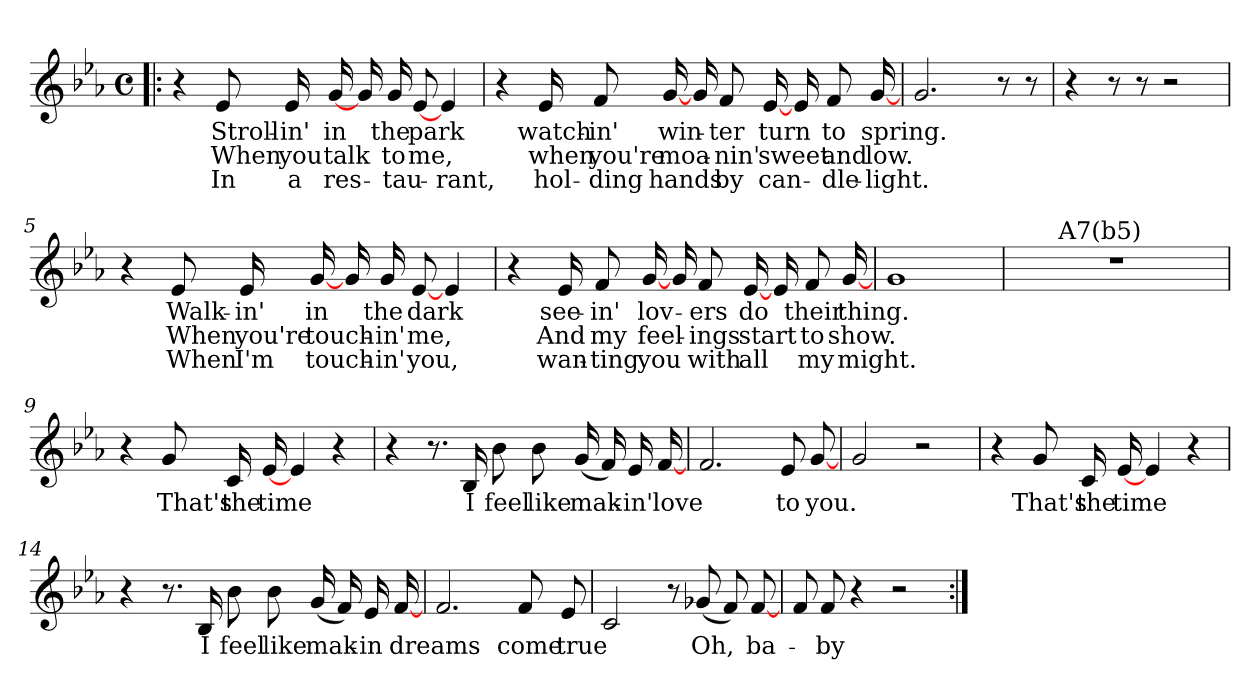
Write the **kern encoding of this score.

**kern	**text	**text	**text
*part1	*part1	*part1	*part1
*staff1	*staff1	*staff1	*staff1
*clefG2	*	*	*
*k[b-e-a-]	*	*	*
*E-:	*	*	*
*M4/4	*	*	*
*met(c)	*	*	*
=1!|:	=1!|:	=1!|:	=1!|:
4r	.	.	.
8e-L	-Stroll-	-When	-In
16e-	-in'	-you	-a
[16g	-in	-talk	-res-
16gLL	.	.	.
16g	-the	-to	-tau-
[8e-	-park	-me,	.
4e-	.	.	-rant,
=2	=2	=2	=2
4r	.	.	.
16e-LL	-watch-	-when	-hol-
8f	-in'	-you're	-ding
[16g	-win-	-moa-	-hands
16gLL	.	.	.
8f	-ter	-nin'	-by
[16e-	-turn	-sweet	-can-
16e-LL	.	.	.
8f	-to	-and	-dle-
[16g	-spring.	-low.	-light.
=3	=3	=3	=3
2.g	.	.	.
8r	.	.	.
8r	.	.	.
=4	=4	=4	=4
4r	.	.	.
8r	.	.	.
8r	.	.	.
2r	.	.	.
!!LO:LB:g=z
=5	=5	=5	=5
4r	.	.	.
8e-L	-Walk-	-When	-When
16e-	-in'	-you're	-I'm
[16g	-in	-touch-	-touch-
16gLL	.	.	.
16g	-the	-in'	-in'
[8e-	-dark	-me,	-you,
4e-	.	.	.
=6	=6	=6	=6
4r	.	.	.
16e-LL	-see-	-And	-wan-
8f	-in'	-my	-ting
[16g	-lov-	-feel-	-you
16gLL	.	.	.
8f	-ers	-ings	-with
[16e-	-do	-start	-all
16e-LL	.	.	.
8f	-their	-to	-my
[16g	-thing.	-show.	-might.
=7	=7	=7	=7
1g	.	.	.
=8	=8	=8	=8
*^	*	*	*
1r	16ryy	.	.	.
.	32ryy	.	.	.
.	64ryy	.	.	.
.	512.ryy	.	.	.
!	!LO:TX:a:t=A7(b5)	!	!	!
.	2ryy	.	.	.
.	4ryy	.	.	.
.	8ryy	.	.	.
.	128ryy	.	.	.
.	256ryy	.	.	.
.	1024ryy	.	.	.
*v	*v	*	*	*
!!LO:LB:g=z
=9	=9	=9	=9
4r	.	.	.
8gL	-That's	.	.
16c	-the	.	.
[16e-	-time	.	.
4e-	.	.	.
4r	.	.	.
=10	=10	=10	=10
4r	.	.	.
8.r	.	.	.
16B-	-I	.	.
8b-L	-feel	.	.
8b-	-like	.	.
(16gLL	-mak-	.	.
16f)	.	.	.
16e-	-in'	.	.
[16f	-love	.	.
=11	=11	=11	=11
2.f	.	.	.
8e-	-to	.	.
[8g	-you.	.	.
=12	=12	=12	=12
2g	.	.	.
2r	.	.	.
!!LO:LB:g=z
=13	=13	=13	=13
4r	.	.	.
8gL	-That's	.	.
16c	-the	.	.
[16e-	-time	.	.
4e-	.	.	.
4r	.	.	.
=14	=14	=14	=14
4r	.	.	.
8.r	.	.	.
16B-	-I	.	.
8b-L	-feel	.	.
8b-	-like	.	.
(16gLL	-mak-	.	.
16f)	.	.	.
16e-	-in	.	.
[16f	-dreams	.	.
=15	=15	=15	=15
2.f	.	.	.
8f	-come	.	.
8e-	-true	.	.
=16	=16	=16	=16
2c	.	.	.
8r	.	.	.
(8g-	-Oh,	.	.
8fL)	.	.	.
[8f	-ba-	.	.
=17	=17	=17	=17
8fL	.	.	.
8f	-by	.	.
4r	.	.	.
2r	.	.	.
=:|!	=:|!	=:|!	=:|!
*-	*-	*-	*-
